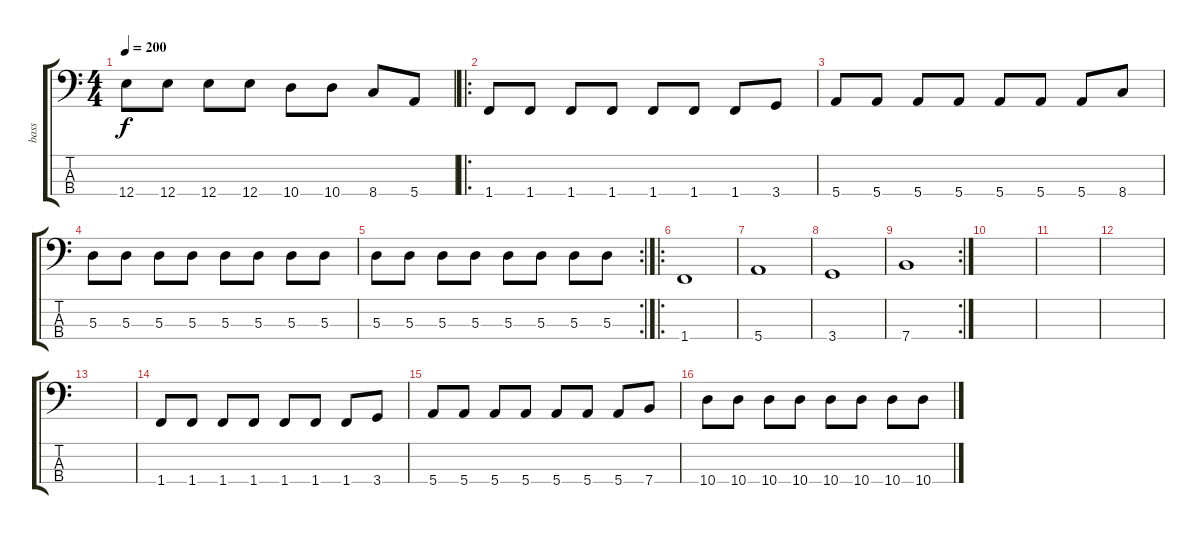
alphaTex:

\track ("bass" "bass") {instrument electricbassfinger}
\staff {score tabs}
\tuning (G2 D2 A1 E1) {hide}
\ts (4 4)
\tempo 200
\clef f4
\ks c
12.4.8{dy f} 12.4.8 12.4.8 12.4.8 10.4.8 10.4.8 8.4.8 5.4.8 |
\ro
1.4.8 1.4.8 1.4.8 1.4.8 1.4.8 1.4.8 1.4.8 3.4.8 |
5.4.8 5.4.8 5.4.8 5.4.8 5.4.8 5.4.8 5.4.8 8.4.8 |
5.3.8 5.3.8 5.3.8 5.3.8 5.3.8 5.3.8 5.3.8 5.3.8 |
\rc 2
5.3.8 5.3.8 5.3.8 5.3.8 5.3.8 5.3.8 5.3.8 5.3.8 |
\ro
1.4.1 |
5.4.1 |
3.4.1 |
\rc 2
7.4.1 |
|
|
|
|
1.4.8 1.4.8 1.4.8 1.4.8 1.4.8 1.4.8 1.4.8 3.4.8 |
5.4.8 5.4.8 5.4.8 5.4.8 5.4.8 5.4.8 5.4.8 7.4.8 |
10.4.8 10.4.8 10.4.8 10.4.8 10.4.8 10.4.8 10.4.8 10.4.8
